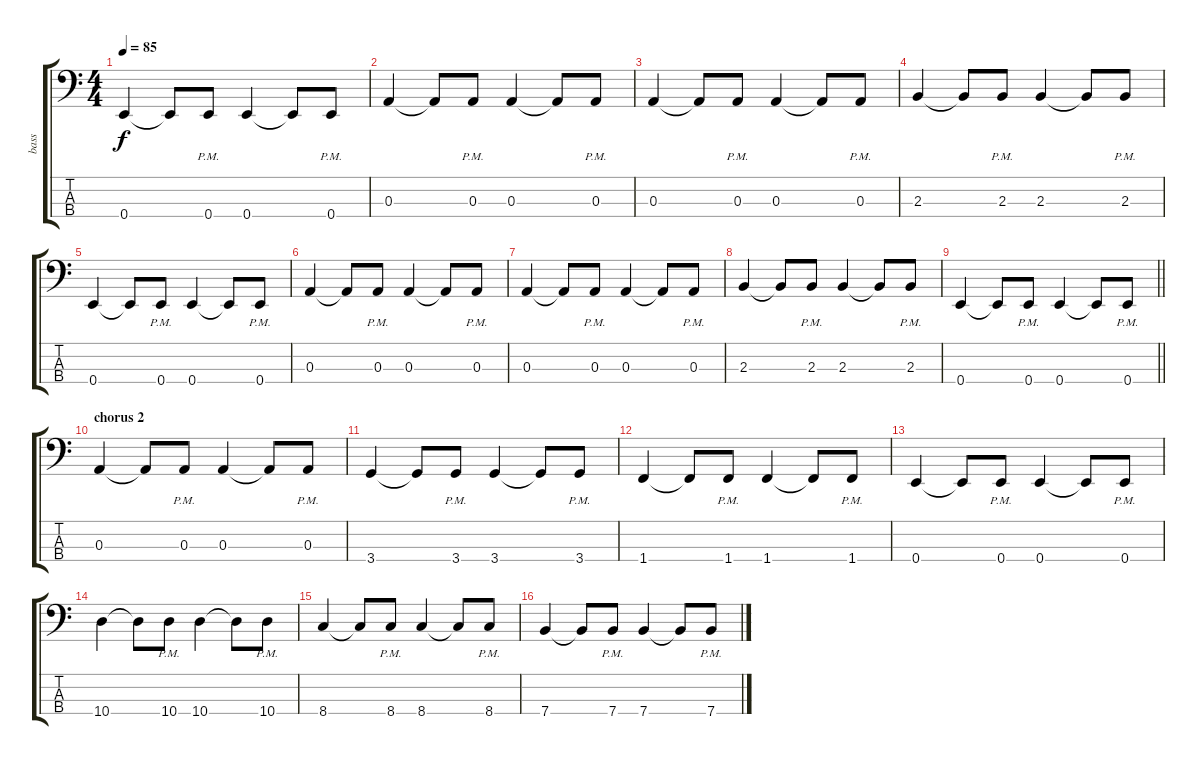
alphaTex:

\track ("bass" "bass") {instrument acousticbass}
\staff {score tabs}
\tuning (G2 D2 A1 E1) {hide}
\ts (4 4)
\tempo 85
\clef f4
\ks c
0.4.4{dy f} 0.4{t}.8 0.4{pm}.8 0.4.4 0.4{t}.8 0.4{pm}.8 |
0.3.4 0.3{t}.8 0.3{pm}.8 0.3.4 0.3{t}.8 0.3{pm}.8 |
0.3.4 0.3{t}.8 0.3{pm}.8 0.3.4 0.3{t}.8 0.3{pm}.8 |
2.3.4 2.3{t}.8 2.3{pm}.8 2.3.4 2.3{t}.8 2.3{pm}.8 |
0.4.4 0.4{t}.8 0.4{pm}.8 0.4.4 0.4{t}.8 0.4{pm}.8 |
0.3.4 0.3{t}.8 0.3{pm}.8 0.3.4 0.3{t}.8 0.3{pm}.8 |
0.3.4 0.3{t}.8 0.3{pm}.8 0.3.4 0.3{t}.8 0.3{pm}.8 |
2.3.4 2.3{t}.8 2.3{pm}.8 2.3.4 2.3{t}.8 2.3{pm}.8 |
\barLineRight lightlight
0.4.4 0.4{t}.8 0.4{pm}.8 0.4.4 0.4{t}.8 0.4{pm}.8 |
\section ("" "chorus 2")
0.3.4 0.3{t}.8 0.3{pm}.8 0.3.4 0.3{t}.8 0.3{pm}.8 |
3.4.4 3.4{t}.8 3.4{pm}.8 3.4.4 3.4{t}.8 3.4{pm}.8 |
1.4.4 1.4{t}.8 1.4{pm}.8 1.4.4 1.4{t}.8 1.4{pm}.8 |
0.4.4 0.4{t}.8 0.4{pm}.8 0.4.4 0.4{t}.8 0.4{pm}.8 |
10.4.4 10.4{t}.8 10.4{pm}.8 10.4.4 10.4{t}.8 10.4{pm}.8 |
8.4.4 8.4{t}.8 8.4{pm}.8 8.4.4 8.4{t}.8 8.4{pm}.8 |
7.4.4 7.4{t}.8 7.4{pm}.8 7.4.4 7.4{t}.8 7.4{pm}.8
